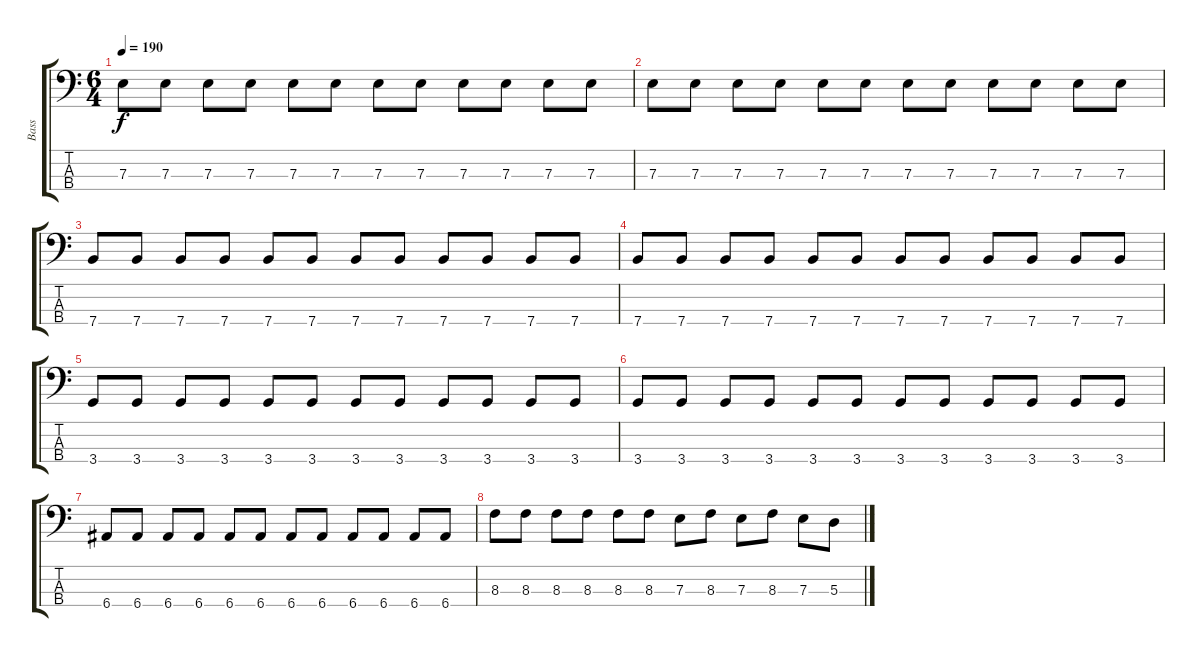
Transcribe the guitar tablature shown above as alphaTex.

\track ("Bass" "Bass") {instrument electricbasspick}
\staff {score tabs}
\tuning (G2 D2 A1 E1) {hide}
\ts (6 4)
\tempo 190
\clef f4
\ks c
7.3.8{dy f} 7.3.8 7.3.8 7.3.8 7.3.8 7.3.8 7.3.8 7.3.8 7.3.8 7.3.8 7.3.8 7.3.8 |
7.3.8 7.3.8 7.3.8 7.3.8 7.3.8 7.3.8 7.3.8 7.3.8 7.3.8 7.3.8 7.3.8 7.3.8 |
7.4.8 7.4.8 7.4.8 7.4.8 7.4.8 7.4.8 7.4.8 7.4.8 7.4.8 7.4.8 7.4.8 7.4.8 |
7.4.8 7.4.8 7.4.8 7.4.8 7.4.8 7.4.8 7.4.8 7.4.8 7.4.8 7.4.8 7.4.8 7.4.8 |
3.4.8 3.4.8 3.4.8 3.4.8 3.4.8 3.4.8 3.4.8 3.4.8 3.4.8 3.4.8 3.4.8 3.4.8 |
3.4.8 3.4.8 3.4.8 3.4.8 3.4.8 3.4.8 3.4.8 3.4.8 3.4.8 3.4.8 3.4.8 3.4.8 |
6.4.8 6.4.8 6.4.8 6.4.8 6.4.8 6.4.8 6.4.8 6.4.8 6.4.8 6.4.8 6.4.8 6.4.8 |
8.3.8 8.3.8 8.3.8 8.3.8 8.3.8 8.3.8 7.3.8 8.3.8 7.3.8 8.3.8 7.3.8 5.3.8
